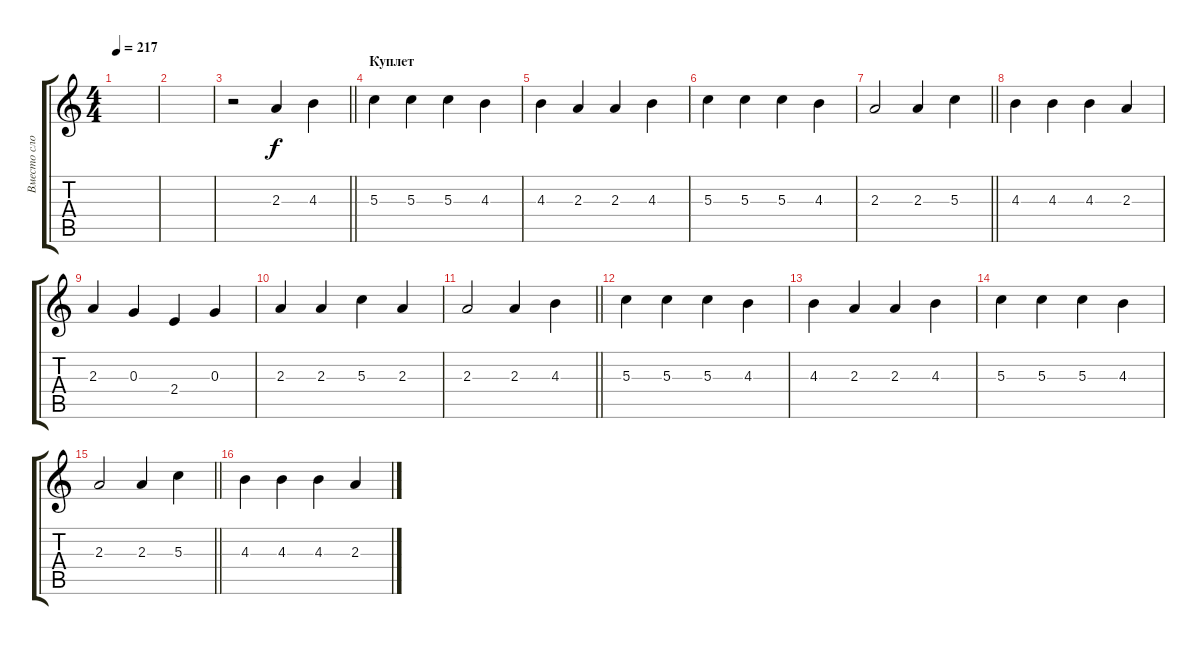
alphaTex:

\track ("Вместо слов" "Вместо сло") {instrument acousticguitarsteel}
\staff {score tabs}
\tuning (E4 B3 G3 D3 A2 E2) {hide}
\ts (4 4)
\tempo 217
\clef g2
\ks c
|
|
\barLineRight lightlight
r.2 2.3.4 4.3.4 |
\section ("" "Куплет")
5.3.4 5.3.4 5.3.4 4.3.4 |
4.3.4 2.3.4 2.3.4 4.3.4 |
5.3.4 5.3.4 5.3.4 4.3.4 |
\barLineRight lightlight
2.3.2 2.3.4 5.3.4 |
4.3.4 4.3.4 4.3.4 2.3.4 |
2.3.4 0.3.4 2.4.4 0.3.4 |
2.3.4 2.3.4 5.3.4 2.3.4 |
\barLineRight lightlight
2.3.2 2.3.4 4.3.4 |
5.3.4 5.3.4 5.3.4 4.3.4 |
4.3.4 2.3.4 2.3.4 4.3.4 |
5.3.4 5.3.4 5.3.4 4.3.4 |
\barLineRight lightlight
2.3.2 2.3.4 5.3.4 |
4.3.4 4.3.4 4.3.4 2.3.4
